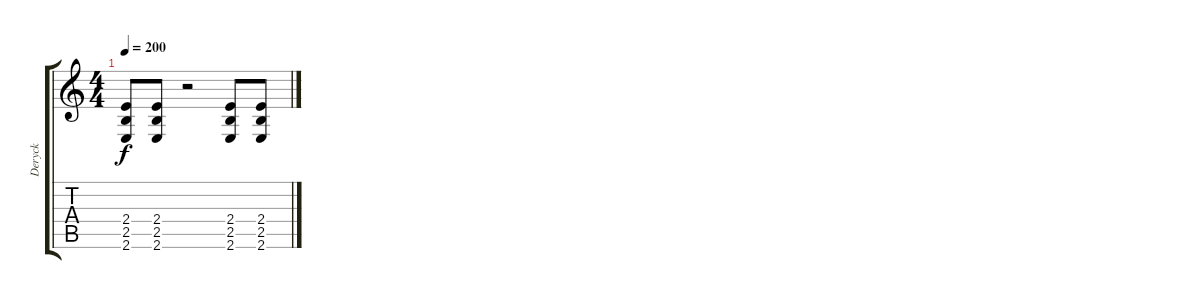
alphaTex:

\track ("Deryck" "Deryck") {instrument distortionguitar}
\staff {score tabs}
\tuning (E4 B3 G3 D3 A2 D2) {hide}
\ts (4 4)
\tempo 200
\clef g2
\ks c
(2.4 2.5 2.6).8{dy f} (2.4 2.5 2.6).8 r.2 (2.4 2.5 2.6).8 (2.4 2.5 2.6).8
